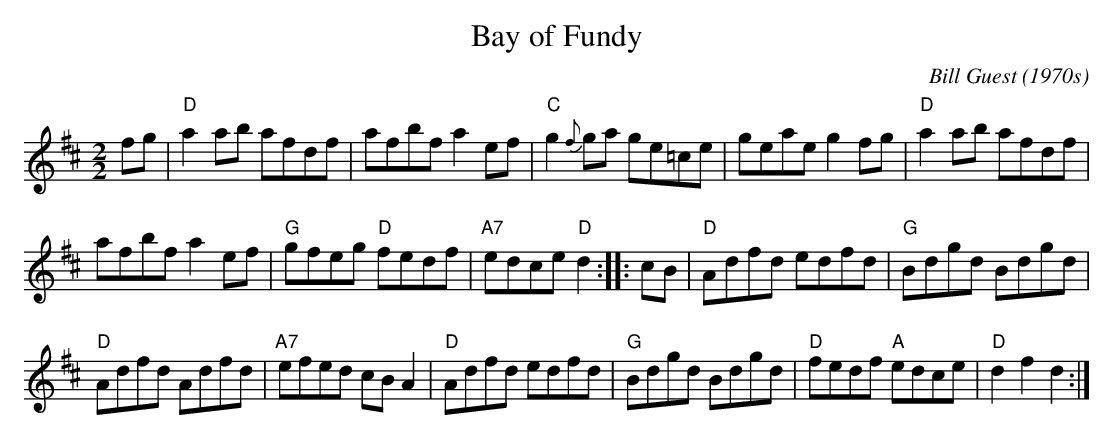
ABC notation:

X:1
T:Bay of Fundy
C:Bill Guest (1970s)
L:1/8
M:2/2
K:D
fg |\
"D"a2ab afdf | afbf a2 ef | "C"g2{f}ga ge=ce | geae g2 fg | "D"a2 ab afdf |
afbf a2 ef | "G"gfeg "D"fedf | "A7"edce "D"d2 :: cB | "D"Adfd edfd | "G"Bdgd Bdgd |
"D"Adfd Adfd | "A7"efed cBA2 | "D"Adfd edfd | "G"Bdgd Bdgd | "D"fedf "A"edce | "D"d2 f2 d2 :|
